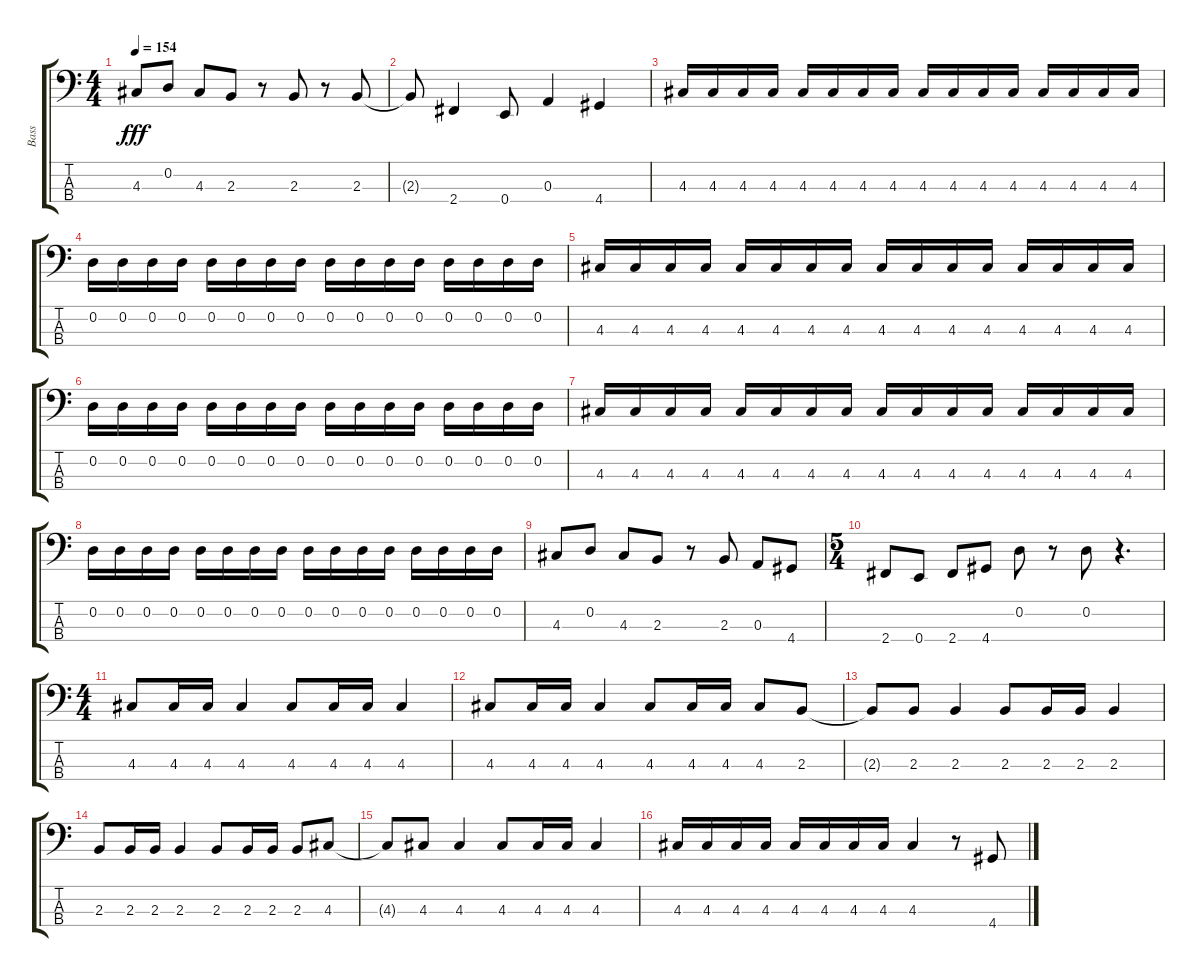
\track ("Bass" "Bass") {instrument slapbass1}
\staff {score tabs}
\tuning (G2 D2 A1 E1) {hide}
\ts (4 4)
\tempo 154
\clef f4
\ks c
4.3.8{dy fff} 0.2.8 4.3.8 2.3.8 r.8 2.3.8 r.8 2.3.8 |
2.3{t}.8 2.4.4 0.4.8 0.3.4 4.4.4 |
4.3.16 4.3.16 4.3.16 4.3.16 4.3.16 4.3.16 4.3.16 4.3.16 4.3.16 4.3.16 4.3.16 4.3.16 4.3.16 4.3.16 4.3.16 4.3.16 |
0.2.16 0.2.16 0.2.16 0.2.16 0.2.16 0.2.16 0.2.16 0.2.16 0.2.16 0.2.16 0.2.16 0.2.16 0.2.16 0.2.16 0.2.16 0.2.16 |
4.3.16 4.3.16 4.3.16 4.3.16 4.3.16 4.3.16 4.3.16 4.3.16 4.3.16 4.3.16 4.3.16 4.3.16 4.3.16 4.3.16 4.3.16 4.3.16 |
0.2.16 0.2.16 0.2.16 0.2.16 0.2.16 0.2.16 0.2.16 0.2.16 0.2.16 0.2.16 0.2.16 0.2.16 0.2.16 0.2.16 0.2.16 0.2.16 |
4.3.16 4.3.16 4.3.16 4.3.16 4.3.16 4.3.16 4.3.16 4.3.16 4.3.16 4.3.16 4.3.16 4.3.16 4.3.16 4.3.16 4.3.16 4.3.16 |
0.2.16 0.2.16 0.2.16 0.2.16 0.2.16 0.2.16 0.2.16 0.2.16 0.2.16 0.2.16 0.2.16 0.2.16 0.2.16 0.2.16 0.2.16 0.2.16 |
4.3.8 0.2.8 4.3.8 2.3.8 r.8 2.3.8 0.3.8 4.4.8 |
\ts (5 4)
2.4.8 0.4.8 2.4.8 4.4.8 0.2.8 r.8 0.2.8 r.4{d} |
\ts (4 4)
4.3.8 4.3.16 4.3.16 4.3.4 4.3.8 4.3.16 4.3.16 4.3.4 |
4.3.8 4.3.16 4.3.16 4.3.4 4.3.8 4.3.16 4.3.16 4.3.8 2.3.8 |
2.3{t}.8 2.3.8 2.3.4 2.3.8 2.3.16 2.3.16 2.3.4 |
2.3.8 2.3.16 2.3.16 2.3.4 2.3.8 2.3.16 2.3.16 2.3.8 4.3.8 |
4.3{t}.8 4.3.8 4.3.4 4.3.8 4.3.16 4.3.16 4.3.4 |
4.3.16 4.3.16 4.3.16 4.3.16 4.3.16 4.3.16 4.3.16 4.3.16 4.3.4 r.8 4.4.8
